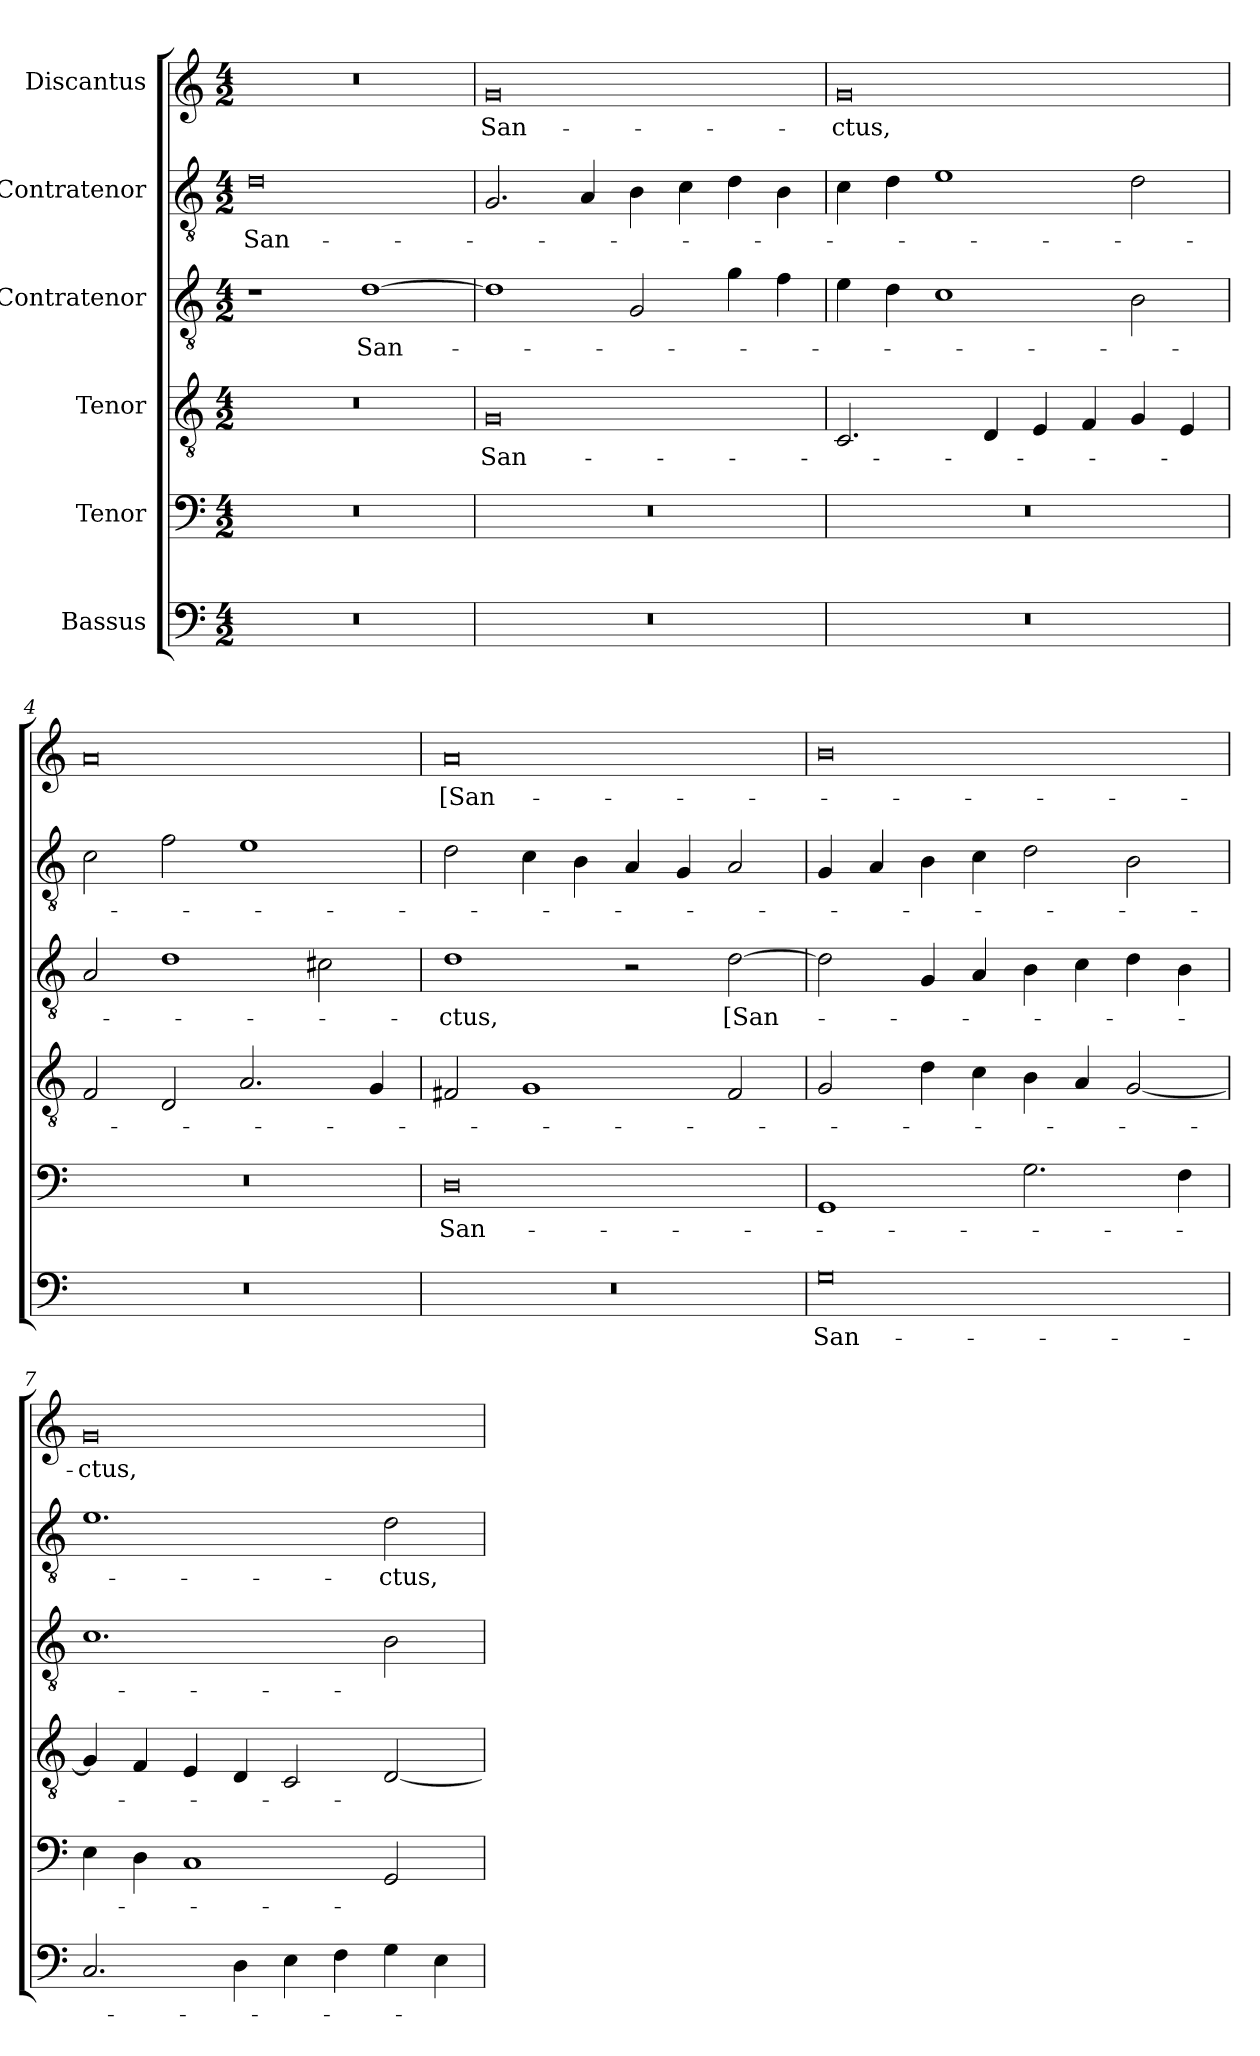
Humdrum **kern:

**kern	**text	**kern	**text	**kern	**text	**kern	**text	**kern	**text	**kern	**text
*part6	*part6	*part5	*part5	*part4	*part4	*part3	*part3	*part2	*part2	*part1	*part1
*staff6	*staff6	*staff5	*staff5	*staff4	*staff4	*staff3	*staff3	*staff2	*staff2	*staff1	*staff1
*I"Bassus	*	*I"Tenor	*	*I"Tenor	*	*I"Contratenor	*	*I"Contratenor	*	*I"Discantus	*
*clefF4	*	*clefF4	*	*clefGv2	*	*clefGv2	*	*clefGv2	*	*clefG2	*
*k[]	*	*k[]	*	*k[]	*	*k[]	*	*k[]	*	*k[]	*
*M4/2	*	*M4/2	*	*M4/2	*	*M4/2	*	*M4/2	*	*M4/2	*
=1	=1	=1	=1	=1	=1	=1	=1	=1	=1	=1	=1
0r	.	0r	.	0r	.	1r	.	0d\	San-	0r	.
.	.	.	.	.	.	[1d\	San-	.	.	.	.
=2	=2	=2	=2	=2	=2	=2	=2	=2	=2	=2	=2
0r	.	0r	.	0G/	San-	1d\]	.	2.G/	.	0g/	San-
.	.	.	.	.	.	.	.	4A/	.	.	.
.	.	.	.	.	.	2G/	.	4B\	.	.	.
.	.	.	.	.	.	.	.	4c\	.	.	.
.	.	.	.	.	.	4g\	.	4d\	.	.	.
.	.	.	.	.	.	4f\	.	4B\	.	.	.
=3	=3	=3	=3	=3	=3	=3	=3	=3	=3	=3	=3
0r	.	0r	.	2.C/	.	4e\	.	4c\	.	0g/	-ctus,
.	.	.	.	.	.	4d\	.	4d\	.	.	.
.	.	.	.	.	.	1c\	.	1e\	.	.	.
.	.	.	.	4D/	.	.	.	.	.	.	.
.	.	.	.	4E/	.	.	.	.	.	.	.
.	.	.	.	4F/	.	.	.	.	.	.	.
.	.	.	.	4G/	.	2B\	.	2d\	.	.	.
.	.	.	.	4E/	.	.	.	.	.	.	.
=4	=4	=4	=4	=4	=4	=4	=4	=4	=4	=4	=4
0r	.	0r	.	2F/	.	2A/	.	2c\	.	0a/	.
.	.	.	.	2D/	.	1d\	.	2f\	.	.	.
.	.	.	.	2.A/	.	.	.	1e\	.	.	.
.	.	.	.	.	.	2c#X\	.	.	.	.	.
.	.	.	.	4G/	.	.	.	.	.	.	.
=5	=5	=5	=5	=5	=5	=5	=5	=5	=5	=5	=5
0r	.	0D\	San-	2F#X/	.	1d\	-ctus,	2d\	.	0a/	[San-
.	.	.	.	1G/	.	.	.	4c\	.	.	.
.	.	.	.	.	.	.	.	4B\	.	.	.
.	.	.	.	.	.	2r	.	4A/	.	.	.
.	.	.	.	.	.	.	.	4G/	.	.	.
.	.	.	.	2F#/	.	[2d\	[San-	2A/	.	.	.
=6	=6	=6	=6	=6	=6	=6	=6	=6	=6	=6	=6
0G\	San-	1GG/	.	2G/	.	2d\]	.	4G/	.	0b\	.
.	.	.	.	.	.	.	.	4A/	.	.	.
.	.	.	.	4d\	.	4G/	.	4B\	.	.	.
.	.	.	.	4c\	.	4A/	.	4c\	.	.	.
.	.	2.G\	.	4B\	.	4B\	.	2d\	.	.	.
.	.	.	.	4A/	.	4c\	.	.	.	.	.
.	.	.	.	[2G/	.	4d\	.	2B\	.	.	.
.	.	4F\	.	.	.	4B\	.	.	.	.	.
=7	=7	=7	=7	=7	=7	=7	=7	=7	=7	=7	=7
2.C/	.	4E\	.	4G/]	.	1.c\	.	1.e\	.	0g/	-ctus,
.	.	4D\	.	4F/	.	.	.	.	.	.	.
.	.	1C/	.	4E/	.	.	.	.	.	.	.
4D\	.	.	.	4D/	.	.	.	.	.	.	.
4E\	.	.	.	2C/	.	.	.	.	.	.	.
4F\	.	.	.	.	.	.	.	.	.	.	.
4G\	.	2GG/	.	[2D/	.	2B\	.	2d\	-ctus,	.	.
4E\	.	.	.	.	.	.	.	.	.	.	.
=	=	=	=	=	=	=	=	=	=	=	=
*-	*-	*-	*-	*-	*-	*-	*-	*-	*-	*-	*-
